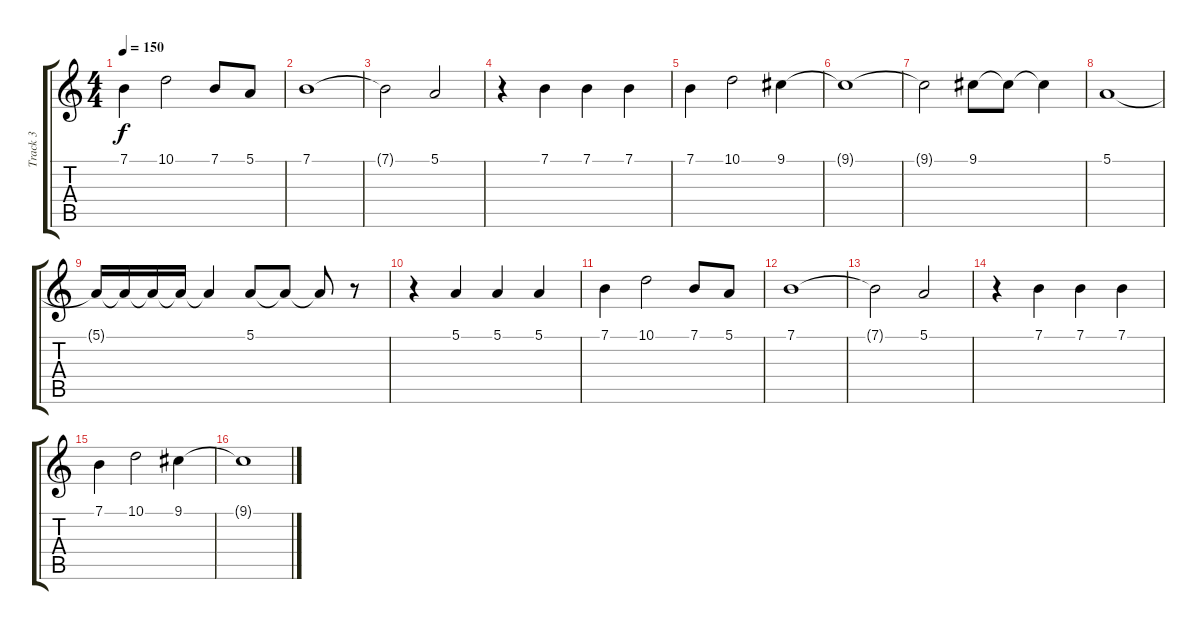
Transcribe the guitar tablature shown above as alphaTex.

\track ("Track 3" "Track 3") {instrument flute}
\staff {score tabs}
\tuning (E4 B3 G3 D3 A2 E2) {hide}
\ts (4 4)
\tempo 150
\clef g2
\ks c
7.1.4{dy f} 10.1.2 7.1.8 5.1.8 |
7.1.1 |
7.1{t}.2 5.1.2 |
r.4 7.1.4 7.1.4 7.1.4 |
7.1.4 10.1.2 9.1.4 |
9.1{t}.1 |
9.1{t}.2 9.1.8{volume 16} 9.1{t}.8 9.1{t}.4 |
5.1.1{volume 8} |
5.1{t}.16 5.1{t}.16 5.1{t}.16 5.1{t}.16 5.1{t}.4 5.1.8{volume 16} 5.1{t}.8 5.1{t}.8 r.8 |
r.4{volume 12} 5.1.4 5.1.4 5.1.4 |
7.1.4 10.1.2 7.1.8 5.1.8 |
7.1.1 |
7.1{t}.2 5.1.2 |
r.4 7.1.4 7.1.4 7.1.4 |
7.1.4 10.1.2 9.1.4 |
9.1{t}.1
